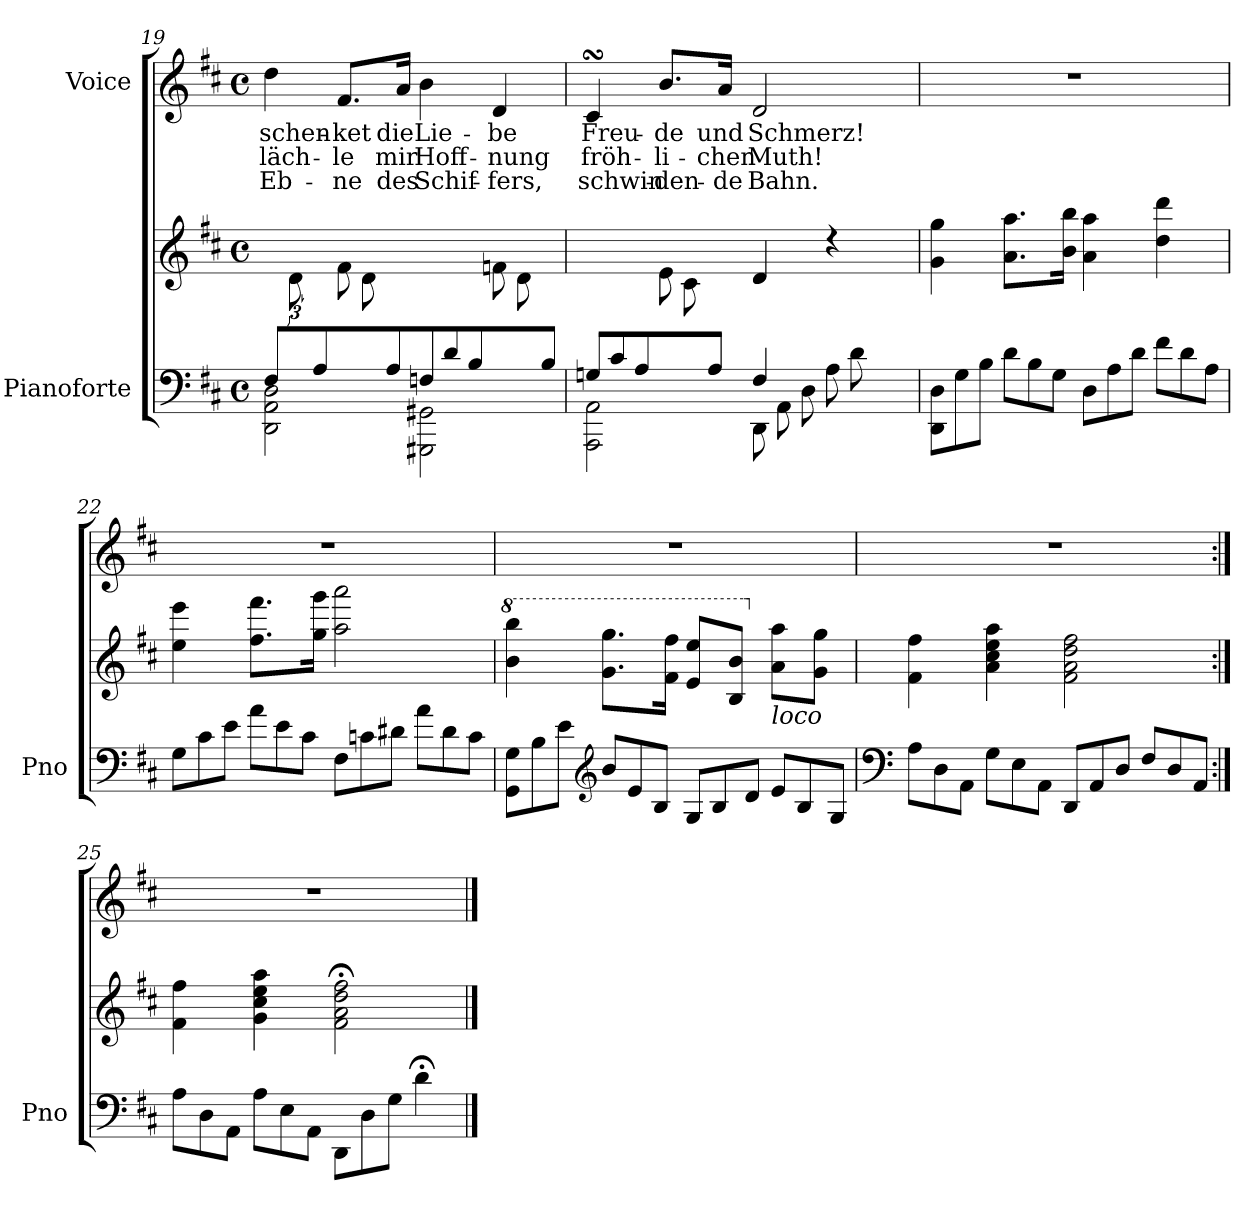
**kern	**kern	**kern	**text	**text	**text
*part2	*part2	*part1	*part1	*part1	*part1
*staff3	*staff2	*staff1	*staff1	*staff1	*staff1
*I"Pianoforte	*	*I"Voice	*	*	*
*I'Pno	*	*	*	*	*
*clefF4	*clefG2	*clefG2	*	*	*
*k[f#c#]	*k[f#c#]	*k[f#c#]	*	*	*
*M4/4	*M4/4	*M4/4	*	*	*
*met(c)	*met(c)	*met(c)	*	*	*
*Xtuplet	*	*	*	*	*
=19	=19	=19	=19	=19	=19
*^	*	*	*	*	*
!	!	!	!	!LO:LY:b	!LO:LY:b	!LO:LY:b
12F#/L	2DD\ 2AA\ 2D\	12ryy	4dd\	schen-	läch-	Eb-
12ryy	.	12d\	.	.	.	.
12A/J	.	12ryy	.	.	.	.
*	*	*Xtuplet	*	*	*	*
!	!	!	!	!LO:LY:b	!LO:LY:b	!LO:LY:b
6ryy	.	12f#\L	8.f#/L	-ket	-le	-ne
.	.	12d\	.	.	.	.
12A/J	.	3ryy	.	.	.	.
!	!	!	!	!LO:LY:b	!LO:LY:b	!LO:LY:b
.	.	.	16a/Jk	die	mir	des
!	!	!	!	!LO:LY:b	!LO:LY:b	!LO:LY:b
12Fn/L	2GGG#X\ 2GG#X\	.	4b\	Lie-	Hoff-	Schif-
12d/	.	.	.	.	.	.
12B/J	.	.	.	.	.	.
!	!	!	!	!LO:LY:b	!LO:LY:b	!LO:LY:b
6ryy	.	12fn\L	4d/	-be	-nung	-fers,
.	.	12d\	.	.	.	.
12B/J	.	12ryy	.	.	.	.
!!LO:LB:g=z
=20	=20	=20	=20	=20	=20	=20
*	*^	*^	*	*	*	*
!	!	!	!	!	!	!LO:LY:b	!LO:LY:b	!LO:LY:b
12Gn/L	2AAA\ 2AA\	2ryy	4ryy	12%11ryy	4c#sSsS/	Freu-	fröh-	schwin-
12c#/	.	.	.	.	.	.	.	.
12A/J	.	.	.	.	.	.	.	.
!	!	!	!	!	!	!LO:LY:b	!LO:LY:b	!LO:LY:b
6ryy	.	.	12e\L	.	8.b/L	-de	-li-	-den-
.	.	.	12c#\	.	.	.	.	.
12A/J	.	.	12ryy	.	.	.	.	.
!	!	!	!	!	!	!LO:LY:b	!LO:LY:b	!LO:LY:b
.	.	.	.	.	16a/Jk	und	-chen	-de
!	!	!	!	!	!	!LO:LY:b	!LO:LY:b	!LO:LY:b
12ryy	12DD\L	4F#/	4d/	.	2d/	Schmerz!	Muth!	Bahn.
12%5ryy	12AA\	.	.	.	.	.	.	.
.	12D\	.	.	.	.	.	.	.
.	12A\	12ryy	4r	.	.	.	.	.
.	12d\	6ryy	.	.	.	.	.	.
.	12ryy	.	.	12f#\J	.	.	.	.
*v	*v	*v	*	*	*	*	*	*
*	*v	*v	*	*	*	*
=21	=21	=21	=21	=21	=21
12DD\ 12D\L	4g\ 4gg\	1r	.	.	.
12G\	.	.	.	.	.
12B\J	.	.	.	.	.
12d\L	8.a\ 8.aa\L	.	.	.	.
12B\	.	.	.	.	.
12G\J	.	.	.	.	.
.	16b\ 16bb\Jk	.	.	.	.
12D\L	4a\ 4aa\	.	.	.	.
12A\	.	.	.	.	.
12d\J	.	.	.	.	.
12f#\L	4dd\ 4ddd\	.	.	.	.
12d\	.	.	.	.	.
12A\J	.	.	.	.	.
!!LO:LB:g=z
=22	=22	=22	=22	=22	=22
12G\L	4ee\ 4eee\	1r	.	.	.
12c#\	.	.	.	.	.
12e\J	.	.	.	.	.
12a\L	8.ff#\ 8.fff#\L	.	.	.	.
12e\	.	.	.	.	.
12c#\J	.	.	.	.	.
.	16gg\ 16ggg\Jk	.	.	.	.
12F#\L	2aa\ 2aaa\	.	.	.	.
12cn\	.	.	.	.	.
12d#X\J	.	.	.	.	.
12a\L	.	.	.	.	.
12d#\	.	.	.	.	.
12c\J	.	.	.	.	.
!!LO:LB:g=z
=23	=23	=23	=23	=23	=23
*	*8va	*	*	*	*
12GG\ 12G\L	4bb\ 4bbb\	1r	.	.	.
12B\	.	.	.	.	.
12e\J	.	.	.	.	.
*clefG2	*	*	*	*	*
12b/L	8.gg\ 8.ggg\L	.	.	.	.
12e/	.	.	.	.	.
12B/J	.	.	.	.	.
.	16ff#\ 16fff#\Jk	.	.	.	.
12G/L	8ee/ 8eee/L	.	.	.	.
12B/	.	.	.	.	.
.	8b/ 8bb/J	.	.	.	.
12d/J	.	.	.	.	.
*	*X8va	*	*	*	*
!	!LO:TX:b:i:t=loco	!	!	!	!
12e/L	8a\ 8aa\L	.	.	.	.
12B/	.	.	.	.	.
.	8g\ 8gg\J	.	.	.	.
12G/J	.	.	.	.	.
=24	=24	=24	=24	=24	=24
*clefF4	*	*	*	*	*
12A\L	4f#\ 4ff#\	1r	.	.	.
12D\	.	.	.	.	.
12AA\J	.	.	.	.	.
12G\L	4a\ 4cc#\ 4ee\ 4aa\	.	.	.	.
12E\	.	.	.	.	.
12AA\J	.	.	.	.	.
12DD/L	2f#\ 2a\ 2dd\ 2ff#\	.	.	.	.
12AA/	.	.	.	.	.
12D/J	.	.	.	.	.
12F#/L	.	.	.	.	.
12D/	.	.	.	.	.
12AA/J	.	.	.	.	.
!!LO:LB:g=z
=25:|!	=25:|!	=25:|!	=25:|!	=25:|!	=25:|!
12A\L	4f#\ 4ff#\	1r	.	.	.
12D\	.	.	.	.	.
12AA\J	.	.	.	.	.
12A\L	4g\ 4cc#\ 4ee\ 4aa\	.	.	.	.
12E\	.	.	.	.	.
12AA\J	.	.	.	.	.
12DD\L	2f#\;< 2a\;< 2dd\;< 2ff#\;<	.	.	.	.
12D\	.	.	.	.	.
12G\J	.	.	.	.	.
4d;<\	.	.	.	.	.
==	==	==	==	==	==
*-	*-	*-	*-	*-	*-
